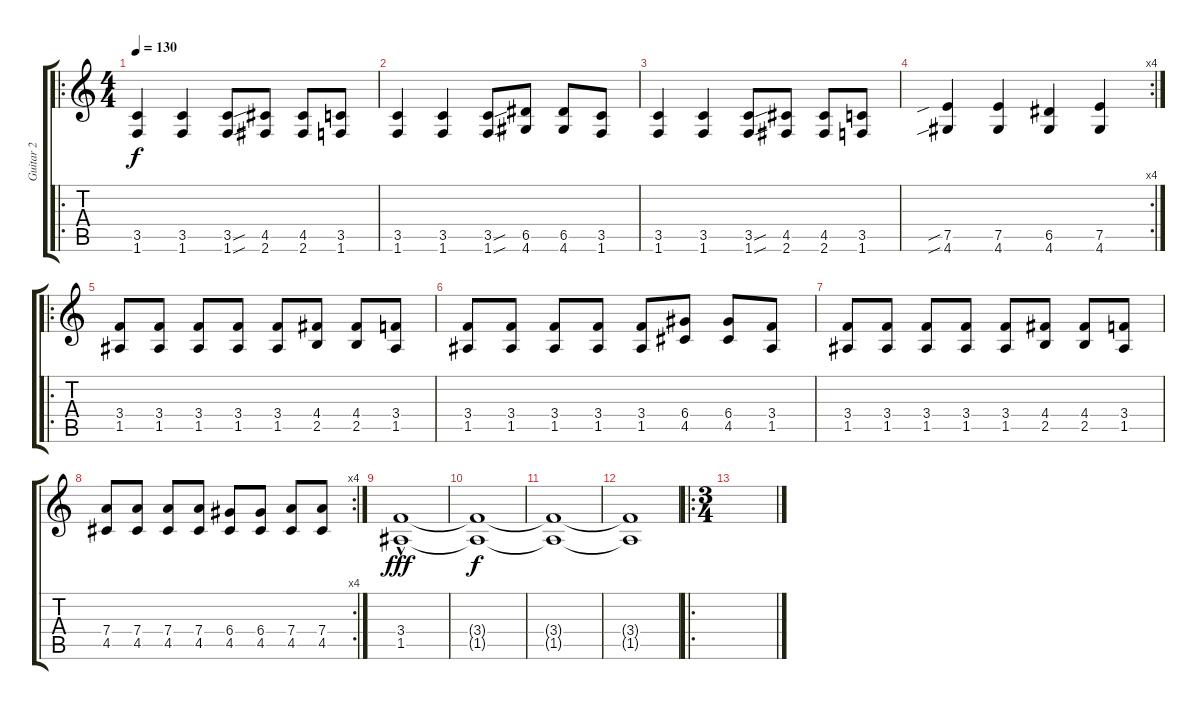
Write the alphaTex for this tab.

\track ("Guitar 2" "Guitar 2") {instrument distortionguitar}
\staff {score tabs}
\tuning (E4 B3 G3 D3 A2 E2) {hide}
\ro
\ts (4 4)
\tempo 130
\clef g2
\ks c
(3.5 1.6).4{dy f} (3.5 1.6).4 (3.5{sou} 1.6{sou}).8 (4.5 2.6).8 (4.5 2.6).8 (3.5 1.6).8 |
(3.5 1.6).4 (3.5 1.6).4 (3.5{sou} 1.6{sou}).8 (6.5 4.6).8 (6.5 4.6).8 (3.5 1.6).8 |
(3.5 1.6).4 (3.5 1.6).4 (3.5{sou} 1.6{sou}).8 (4.5 2.6).8 (4.5 2.6).8 (3.5 1.6).8 |
\rc 4
(7.5{sib} 4.6{sib}).4 (7.5 4.6).4 (6.5 4.6).4 (7.5 4.6).4 |
\ro
(3.4 1.5).8 (3.4 1.5).8 (3.4 1.5).8 (3.4 1.5).8 (3.4 1.5).8 (4.4 2.5).8 (4.4 2.5).8 (3.4 1.5).8 |
(3.4 1.5).8 (3.4 1.5).8 (3.4 1.5).8 (3.4 1.5).8 (3.4 1.5).8 (6.4 4.5).8 (6.4 4.5).8 (3.4 1.5).8 |
(3.4 1.5).8 (3.4 1.5).8 (3.4 1.5).8 (3.4 1.5).8 (3.4 1.5).8 (4.4 2.5).8 (4.4 2.5).8 (3.4 1.5).8 |
\rc 4
(7.4 4.5).8 (7.4 4.5).8 (7.4 4.5).8 (7.4 4.5).8 (6.4 4.5).8 (6.4 4.5).8 (7.4 4.5).8 (7.4 4.5).8 |
(3.4{hac} 1.5).1{dy fff} |
(3.4{t} 1.5{t}).1{dy f} |
(3.4{t} 1.5{t}).1 |
(3.4{t} 1.5{t}).1 |
\ro
\ts (3 4)
